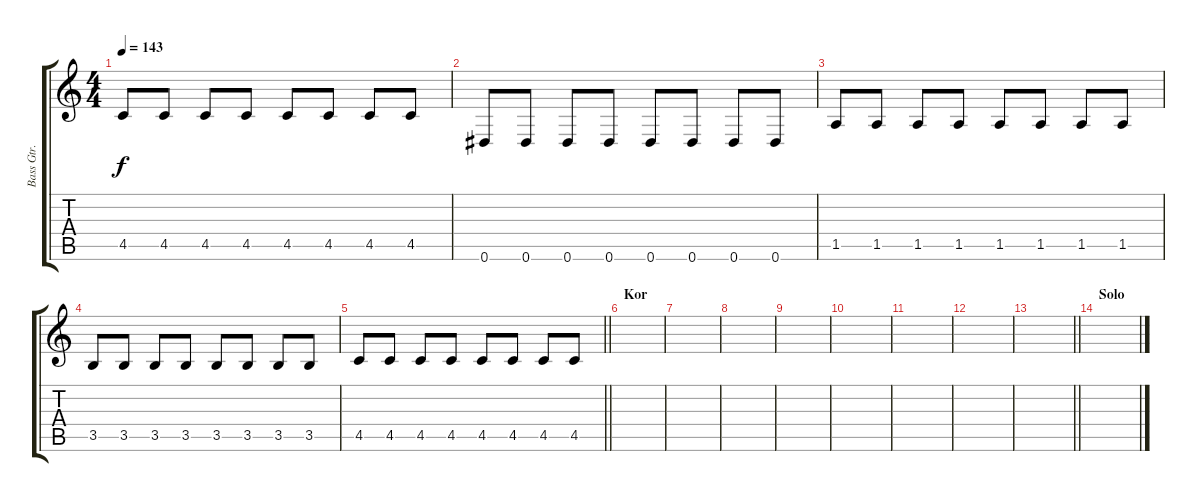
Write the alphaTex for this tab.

\track ("Bass Gtr." "Bass Gtr.") {instrument electricbassfinger}
\staff {score tabs}
\tuning (Eb4 Bb3 Gb3 Db3 Ab2 Eb2) {hide}
\ts (4 4)
\tempo 143
\clef g2
\ks c
4.5.8{dy f} 4.5.8 4.5.8 4.5.8 4.5.8 4.5.8 4.5.8 4.5.8 |
0.6.8 0.6.8 0.6.8 0.6.8 0.6.8 0.6.8 0.6.8 0.6.8 |
1.5.8 1.5.8 1.5.8 1.5.8 1.5.8 1.5.8 1.5.8 1.5.8 |
3.5.8 3.5.8 3.5.8 3.5.8 3.5.8 3.5.8 3.5.8 3.5.8 |
\barLineRight lightlight
4.5.8 4.5.8 4.5.8 4.5.8 4.5.8 4.5.8 4.5.8 4.5.8 |
\section ("" "Kor")
|
|
|
|
|
|
|
\barLineRight lightlight
|
\section ("" "Solo")
